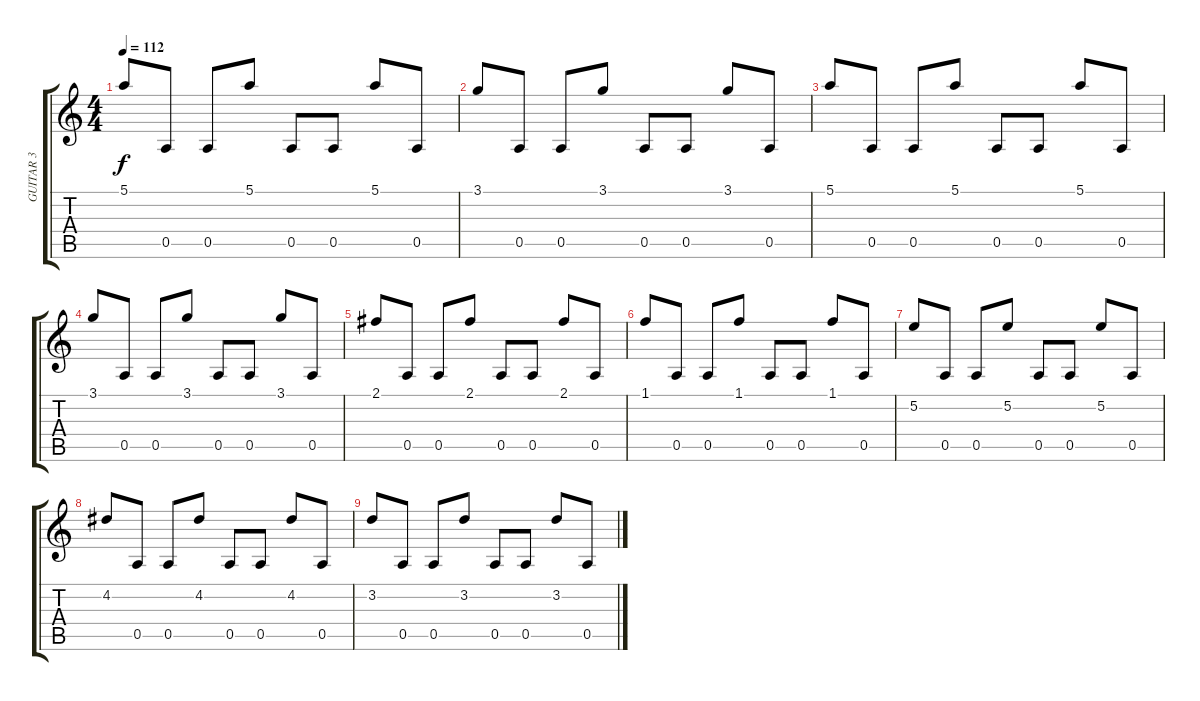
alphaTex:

\track ("GUITAR 3" "GUITAR 3") {instrument distortionguitar}
\staff {score tabs}
\tuning (E4 B3 G3 D3 A2 E2) {hide}
\ts (4 4)
\tempo 112
\clef g2
\ks c
5.1.8{dy f} 0.5.8 0.5.8 5.1.8 0.5.8 0.5.8 5.1.8 0.5.8 |
3.1.8 0.5.8 0.5.8 3.1.8 0.5.8 0.5.8 3.1.8 0.5.8 |
5.1.8 0.5.8 0.5.8 5.1.8 0.5.8 0.5.8 5.1.8 0.5.8 |
3.1.8 0.5.8 0.5.8 3.1.8 0.5.8 0.5.8 3.1.8 0.5.8 |
2.1.8 0.5.8 0.5.8 2.1.8 0.5.8 0.5.8 2.1.8 0.5.8 |
1.1.8 0.5.8 0.5.8 1.1.8 0.5.8 0.5.8 1.1.8 0.5.8 |
5.2.8 0.5.8 0.5.8 5.2.8 0.5.8 0.5.8 5.2.8 0.5.8 |
4.2.8 0.5.8 0.5.8 4.2.8 0.5.8 0.5.8 4.2.8 0.5.8 |
3.2.8 0.5.8 0.5.8 3.2.8 0.5.8 0.5.8 3.2.8 0.5.8
